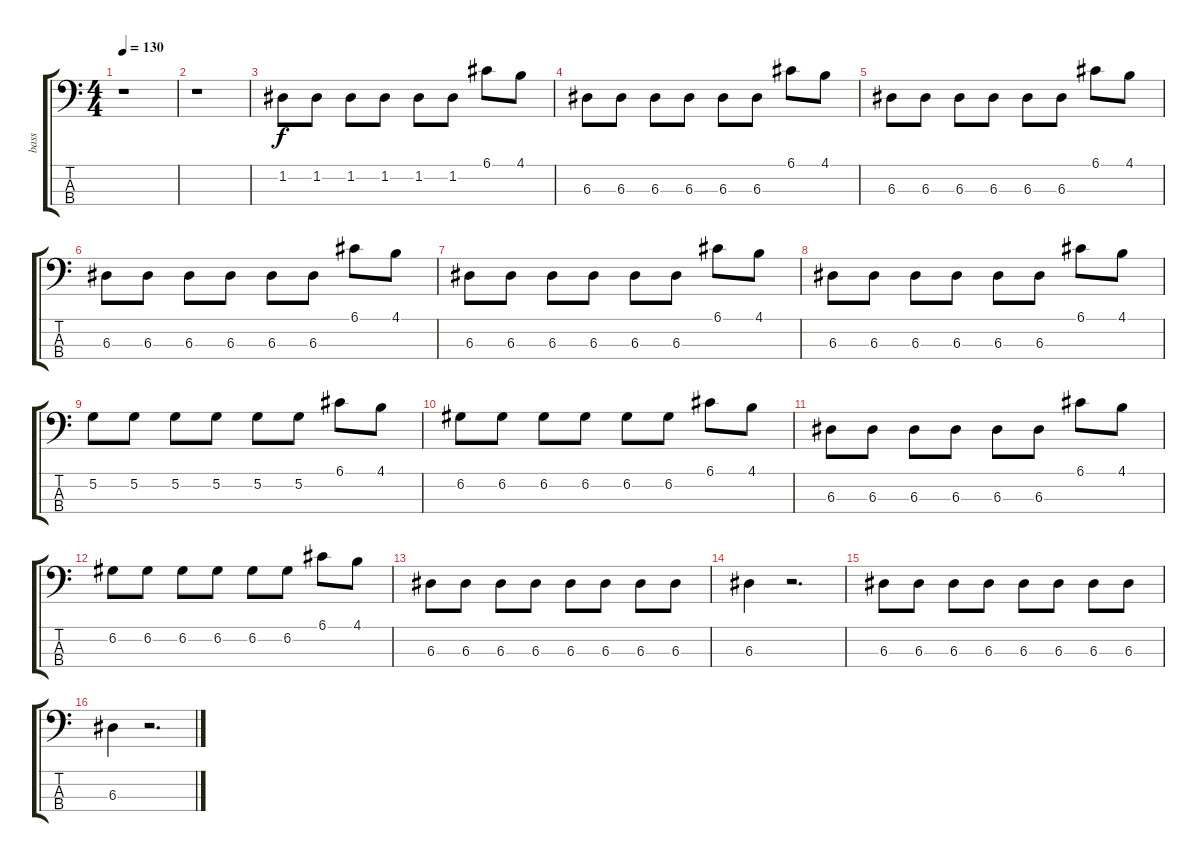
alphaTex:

\track ("bass" "bass") {instrument synthbass1}
\staff {score tabs}
\tuning (G2 D2 A1 E1) {hide}
\ts (4 4)
\tempo 130
\clef f4
\ks c
r.1{dy f} |
r.1 |
1.2.8 1.2.8 1.2.8 1.2.8 1.2.8 1.2.8 6.1.8 4.1.8 |
6.3.8 6.3.8 6.3.8 6.3.8 6.3.8 6.3.8 6.1.8 4.1.8 |
6.3.8 6.3.8 6.3.8 6.3.8 6.3.8 6.3.8 6.1.8 4.1.8 |
6.3.8 6.3.8 6.3.8 6.3.8 6.3.8 6.3.8 6.1.8 4.1.8 |
6.3.8 6.3.8 6.3.8 6.3.8 6.3.8 6.3.8 6.1.8 4.1.8 |
6.3.8 6.3.8 6.3.8 6.3.8 6.3.8 6.3.8 6.1.8 4.1.8 |
5.2.8 5.2.8 5.2.8 5.2.8 5.2.8 5.2.8 6.1.8 4.1.8 |
6.2.8 6.2.8 6.2.8 6.2.8 6.2.8 6.2.8 6.1.8 4.1.8 |
6.3.8 6.3.8 6.3.8 6.3.8 6.3.8 6.3.8 6.1.8 4.1.8 |
6.2.8 6.2.8 6.2.8 6.2.8 6.2.8 6.2.8 6.1.8 4.1.8 |
6.3.8 6.3.8 6.3.8 6.3.8 6.3.8 6.3.8 6.3.8 6.3.8 |
6.3.4 r.2{d} |
6.3.8 6.3.8 6.3.8 6.3.8 6.3.8 6.3.8 6.3.8 6.3.8 |
6.3.4 r.2{d}
